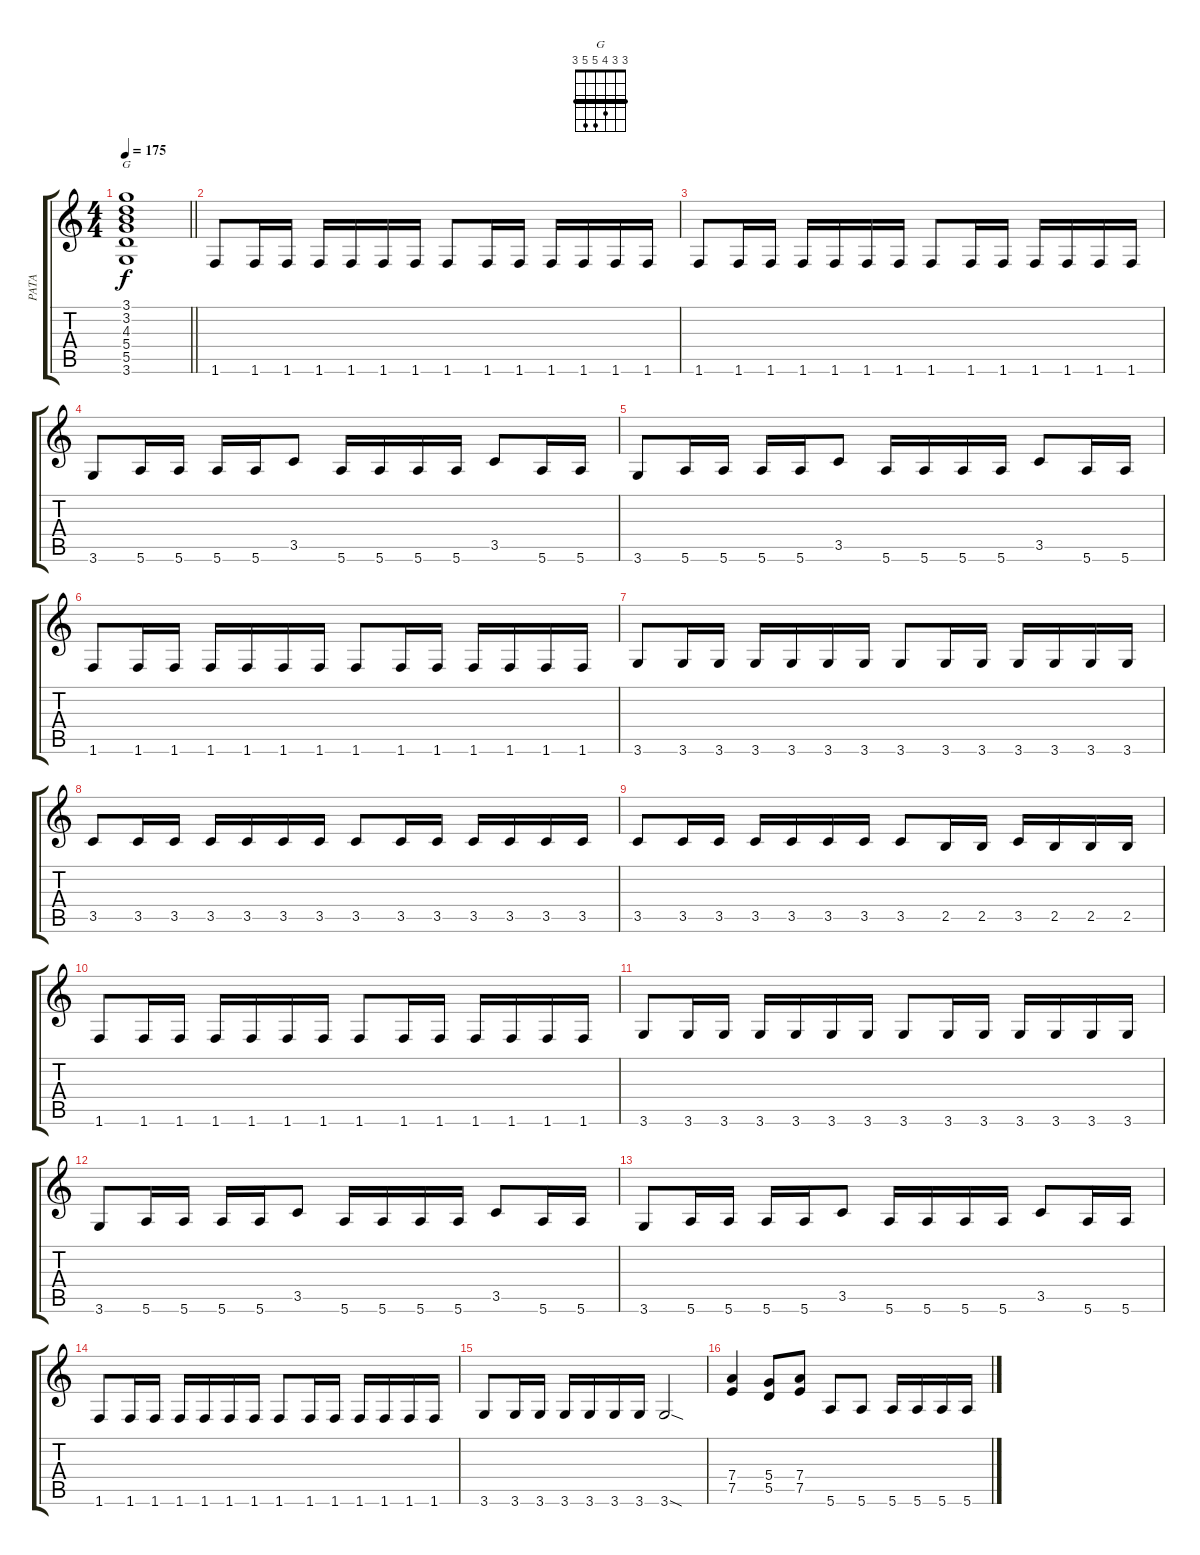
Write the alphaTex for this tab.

\track ("PATA" "PATA") {instrument distortionguitar}
\staff {score tabs}
\tuning (E4 B3 G3 D3 A2 E2) {hide}
\chord ("G" 3 3 4 5 5 3) {barre 3}
\ts (4 4)
\tempo 175
\clef g2
\barLineRight lightlight
\ks c
(3.1 3.2 4.3 5.4 5.5 3.6).1{ch "G" dy f} |
1.6.8{volume 15 instrument distortionguitar} 1.6.16 1.6.16 1.6.16 1.6.16 1.6.16 1.6.16 1.6.8 1.6.16 1.6.16 1.6.16 1.6.16 1.6.16 1.6.16 |
1.6.8 1.6.16 1.6.16 1.6.16 1.6.16 1.6.16 1.6.16 1.6.8 1.6.16 1.6.16 1.6.16 1.6.16 1.6.16 1.6.16 |
3.6.8 5.6.16 5.6.16 5.6.16 5.6.16 3.5.8 5.6.16 5.6.16 5.6.16 5.6.16 3.5.8 5.6.16 5.6.16 |
3.6.8 5.6.16 5.6.16 5.6.16 5.6.16 3.5.8 5.6.16 5.6.16 5.6.16 5.6.16 3.5.8 5.6.16 5.6.16 |
1.6.8 1.6.16 1.6.16 1.6.16 1.6.16 1.6.16 1.6.16 1.6.8 1.6.16 1.6.16 1.6.16 1.6.16 1.6.16 1.6.16 |
3.6.8 3.6.16 3.6.16 3.6.16 3.6.16 3.6.16 3.6.16 3.6.8 3.6.16 3.6.16 3.6.16 3.6.16 3.6.16 3.6.16 |
3.5.8 3.5.16 3.5.16 3.5.16 3.5.16 3.5.16 3.5.16 3.5.8 3.5.16 3.5.16 3.5.16 3.5.16 3.5.16 3.5.16 |
3.5.8 3.5.16 3.5.16 3.5.16 3.5.16 3.5.16 3.5.16 3.5.8 2.5.16 2.5.16 3.5.16 2.5.16 2.5.16 2.5.16 |
1.6.8 1.6.16 1.6.16 1.6.16 1.6.16 1.6.16 1.6.16 1.6.8 1.6.16 1.6.16 1.6.16 1.6.16 1.6.16 1.6.16 |
3.6.8 3.6.16 3.6.16 3.6.16 3.6.16 3.6.16 3.6.16 3.6.8 3.6.16 3.6.16 3.6.16 3.6.16 3.6.16 3.6.16 |
3.6.8 5.6.16 5.6.16 5.6.16 5.6.16 3.5.8 5.6.16 5.6.16 5.6.16 5.6.16 3.5.8 5.6.16 5.6.16 |
3.6.8 5.6.16 5.6.16 5.6.16 5.6.16 3.5.8 5.6.16 5.6.16 5.6.16 5.6.16 3.5.8 5.6.16 5.6.16 |
1.6.8 1.6.16 1.6.16 1.6.16 1.6.16 1.6.16 1.6.16 1.6.8 1.6.16 1.6.16 1.6.16 1.6.16 1.6.16 1.6.16 |
3.6.8 3.6.16 3.6.16 3.6.16 3.6.16 3.6.16 3.6.16 3.6{sod}.2 |
(7.4 7.5).4 (5.4 5.5).8 (7.4 7.5).8 5.6.8 5.6.8 5.6.16 5.6.16 5.6.16 5.6.16
